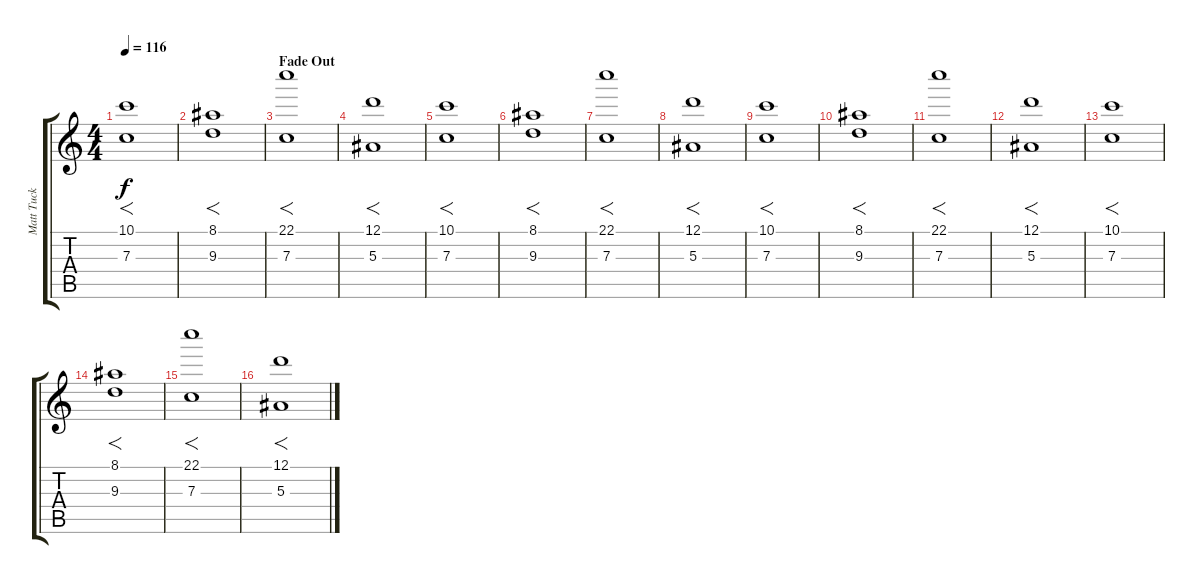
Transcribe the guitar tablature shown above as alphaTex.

\track ("Matt Tuck" "Matt Tuck") {instrument electricguitarclean}
\staff {score tabs}
\tuning (D4 A3 F3 C3 G2 C2) {hide}
\ts (4 4)
\tempo 116
\clef g2
\ks c
(10.1 7.3).1{f dy f} |
(8.1 9.3).1{f} |
\section ("" "Fade Out")
(22.1 7.3).1{f volume 14} |
(12.1 5.3).1{f} |
(10.1 7.3).1{f volume 13} |
(8.1 9.3).1{f} |
(22.1 7.3).1{f volume 12} |
(12.1 5.3).1{f} |
(10.1 7.3).1{f volume 10} |
(8.1 9.3).1{f} |
(22.1 7.3).1{f volume 8} |
(12.1 5.3).1{f} |
(10.1 7.3).1{f volume 7} |
(8.1 9.3).1{f} |
(22.1 7.3).1{f volume 6} |
(12.1 5.3).1{f}
